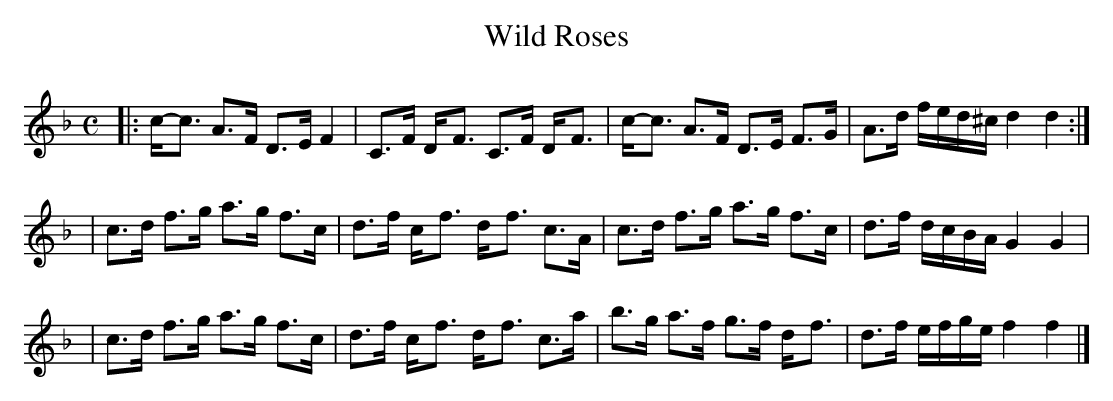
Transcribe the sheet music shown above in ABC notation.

X:1
T: Wild Roses
M: C
L: 1/8
K: F
|: c-<c A>F D>E F2 | C>F D-<F C>F D-<F | c-<c A>F D>E F>G | A>d f/e/d/^c/ d2 d2 :|
|  c>d f>g a>g f>c | d>f c-<f d-<f c>A | c>d f>g a>g f>c | d>f d/c/B/A/ G2 G2 |
|  c>d f>g a>g f>c | d>f c-<f d-<f c>a | b>g a>f g>f d-<f | d>f e/f/g/e/ f2 f2 |]
